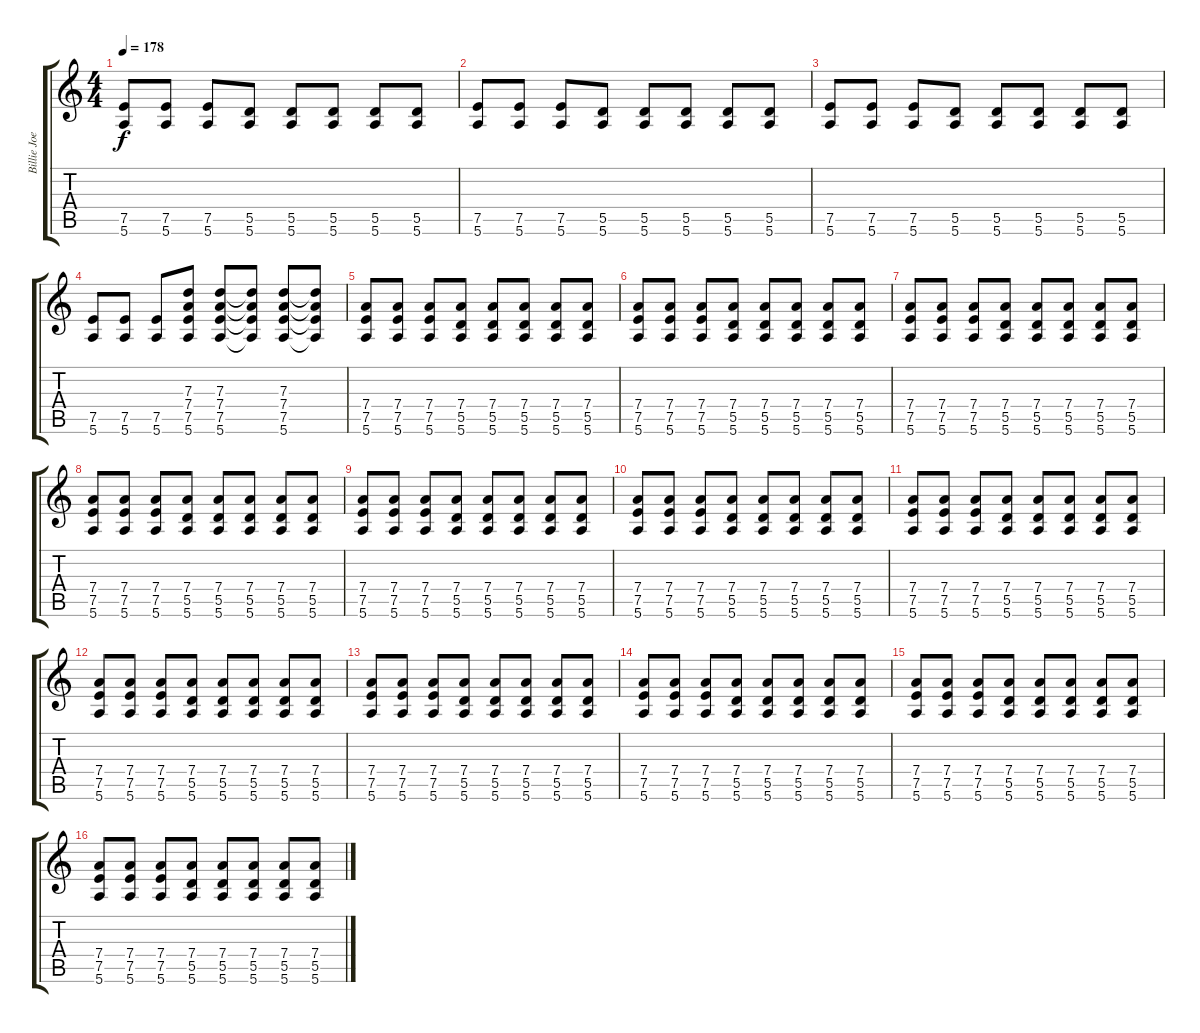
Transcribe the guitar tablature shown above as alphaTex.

\track ("Billie Joe - Rhytm Guitar" "Billie Joe") {instrument distortionguitar}
\staff {score tabs}
\tuning (E4 B3 G3 D3 A2 E2) {hide}
\ts (4 4)
\tempo 178
\clef g2
\ks c
(7.5 5.6).8{dy f instrument distortionguitar} (7.5 5.6).8 (7.5 5.6).8 (5.5 5.6).8 (5.5 5.6).8 (5.5 5.6).8 (5.5 5.6).8 (5.5 5.6).8 |
(7.5 5.6).8 (7.5 5.6).8 (7.5 5.6).8 (5.5 5.6).8 (5.5 5.6).8 (5.5 5.6).8 (5.5 5.6).8 (5.5 5.6).8 |
(7.5 5.6).8 (7.5 5.6).8 (7.5 5.6).8 (5.5 5.6).8 (5.5 5.6).8 (5.5 5.6).8 (5.5 5.6).8 (5.5 5.6).8 |
(7.5 5.6).8 (7.5 5.6).8 (7.5 5.6).8 (7.3 7.4 7.5 5.6).8 (7.3 7.4 7.5 5.6).8 (7.3{t} 7.4{t} 7.5{t} 5.6{t}).8 (7.3 7.4 7.5 5.6).8 (7.3{t} 7.4{t} 7.5{t} 5.6{t}).8 |
(7.4 7.5 5.6).8 (7.4 7.5 5.6).8 (7.4 7.5 5.6).8 (7.4 5.5 5.6).8 (7.4 5.5 5.6).8 (7.4 5.5 5.6).8 (7.4 5.5 5.6).8 (7.4 5.5 5.6).8 |
(7.4 7.5 5.6).8 (7.4 7.5 5.6).8 (7.4 7.5 5.6).8 (7.4 5.5 5.6).8 (7.4 5.5 5.6).8 (7.4 5.5 5.6).8 (7.4 5.5 5.6).8 (7.4 5.5 5.6).8 |
(7.4 7.5 5.6).8 (7.4 7.5 5.6).8 (7.4 7.5 5.6).8 (7.4 5.5 5.6).8 (7.4 5.5 5.6).8 (7.4 5.5 5.6).8 (7.4 5.5 5.6).8 (7.4 5.5 5.6).8 |
(7.4 7.5 5.6).8 (7.4 7.5 5.6).8 (7.4 7.5 5.6).8 (7.4 5.5 5.6).8 (7.4 5.5 5.6).8 (7.4 5.5 5.6).8 (7.4 5.5 5.6).8 (7.4 5.5 5.6).8 |
(7.4 7.5 5.6).8 (7.4 7.5 5.6).8 (7.4 7.5 5.6).8 (7.4 5.5 5.6).8 (7.4 5.5 5.6).8 (7.4 5.5 5.6).8 (7.4 5.5 5.6).8 (7.4 5.5 5.6).8 |
(7.4 7.5 5.6).8 (7.4 7.5 5.6).8 (7.4 7.5 5.6).8 (7.4 5.5 5.6).8 (7.4 5.5 5.6).8 (7.4 5.5 5.6).8 (7.4 5.5 5.6).8 (7.4 5.5 5.6).8 |
(7.4 7.5 5.6).8 (7.4 7.5 5.6).8 (7.4 7.5 5.6).8 (7.4 5.5 5.6).8 (7.4 5.5 5.6).8 (7.4 5.5 5.6).8 (7.4 5.5 5.6).8 (7.4 5.5 5.6).8 |
(7.4 7.5 5.6).8 (7.4 7.5 5.6).8 (7.4 7.5 5.6).8 (7.4 5.5 5.6).8 (7.4 5.5 5.6).8 (7.4 5.5 5.6).8 (7.4 5.5 5.6).8 (7.4 5.5 5.6).8 |
(7.4 7.5 5.6).8 (7.4 7.5 5.6).8 (7.4 7.5 5.6).8 (7.4 5.5 5.6).8 (7.4 5.5 5.6).8 (7.4 5.5 5.6).8 (7.4 5.5 5.6).8 (7.4 5.5 5.6).8 |
(7.4 7.5 5.6).8 (7.4 7.5 5.6).8 (7.4 7.5 5.6).8 (7.4 5.5 5.6).8 (7.4 5.5 5.6).8 (7.4 5.5 5.6).8 (7.4 5.5 5.6).8 (7.4 5.5 5.6).8 |
(7.4 7.5 5.6).8 (7.4 7.5 5.6).8 (7.4 7.5 5.6).8 (7.4 5.5 5.6).8 (7.4 5.5 5.6).8 (7.4 5.5 5.6).8 (7.4 5.5 5.6).8 (7.4 5.5 5.6).8 |
(7.4 7.5 5.6).8 (7.4 7.5 5.6).8 (7.4 7.5 5.6).8 (7.4 5.5 5.6).8 (7.4 5.5 5.6).8 (7.4 5.5 5.6).8 (7.4 5.5 5.6).8 (7.4 5.5 5.6).8
